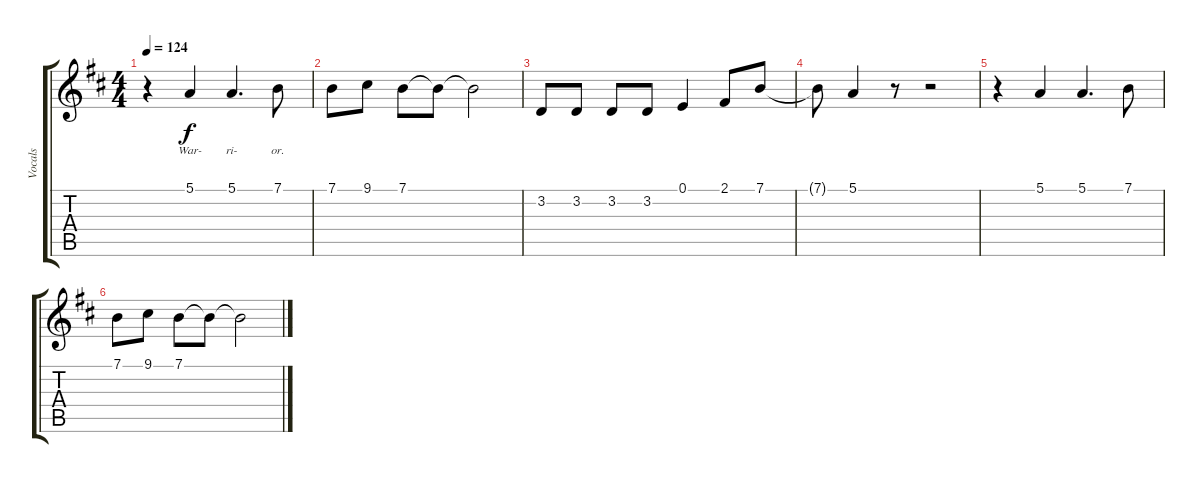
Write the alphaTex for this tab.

\track ("Vocals" "Vocals") {instrument flute}
\staff {score tabs}
\tuning (E4 B3 G3 D3 A2 E2) {hide}
\ts (4 4)
\tempo 124
\clef g2
\ks d
r.4{dy f} 5.1.4{lyrics (0 "War-") lyrics (1 "") lyrics (2 "") lyrics (3 "") lyrics (4 "")} 5.1.4{d lyrics (0 "ri-") lyrics (1 "") lyrics (2 "") lyrics (3 "") lyrics (4 "")} 7.1.8{lyrics (0 "or.") lyrics (1 "") lyrics (2 "") lyrics (3 "") lyrics (4 "")} |
7.1.8 9.1.8 7.1.8 7.1{t}.8 7.1{t}.2 |
3.2.8 3.2.8 3.2.8 3.2.8 0.1.4 2.1.8 7.1.8 |
7.1{t}.8 5.1.4 r.8 r.2 |
r.4 5.1.4 5.1.4{d} 7.1.8 |
7.1.8 9.1.8 7.1.8 7.1{t}.8 7.1{t}.2
